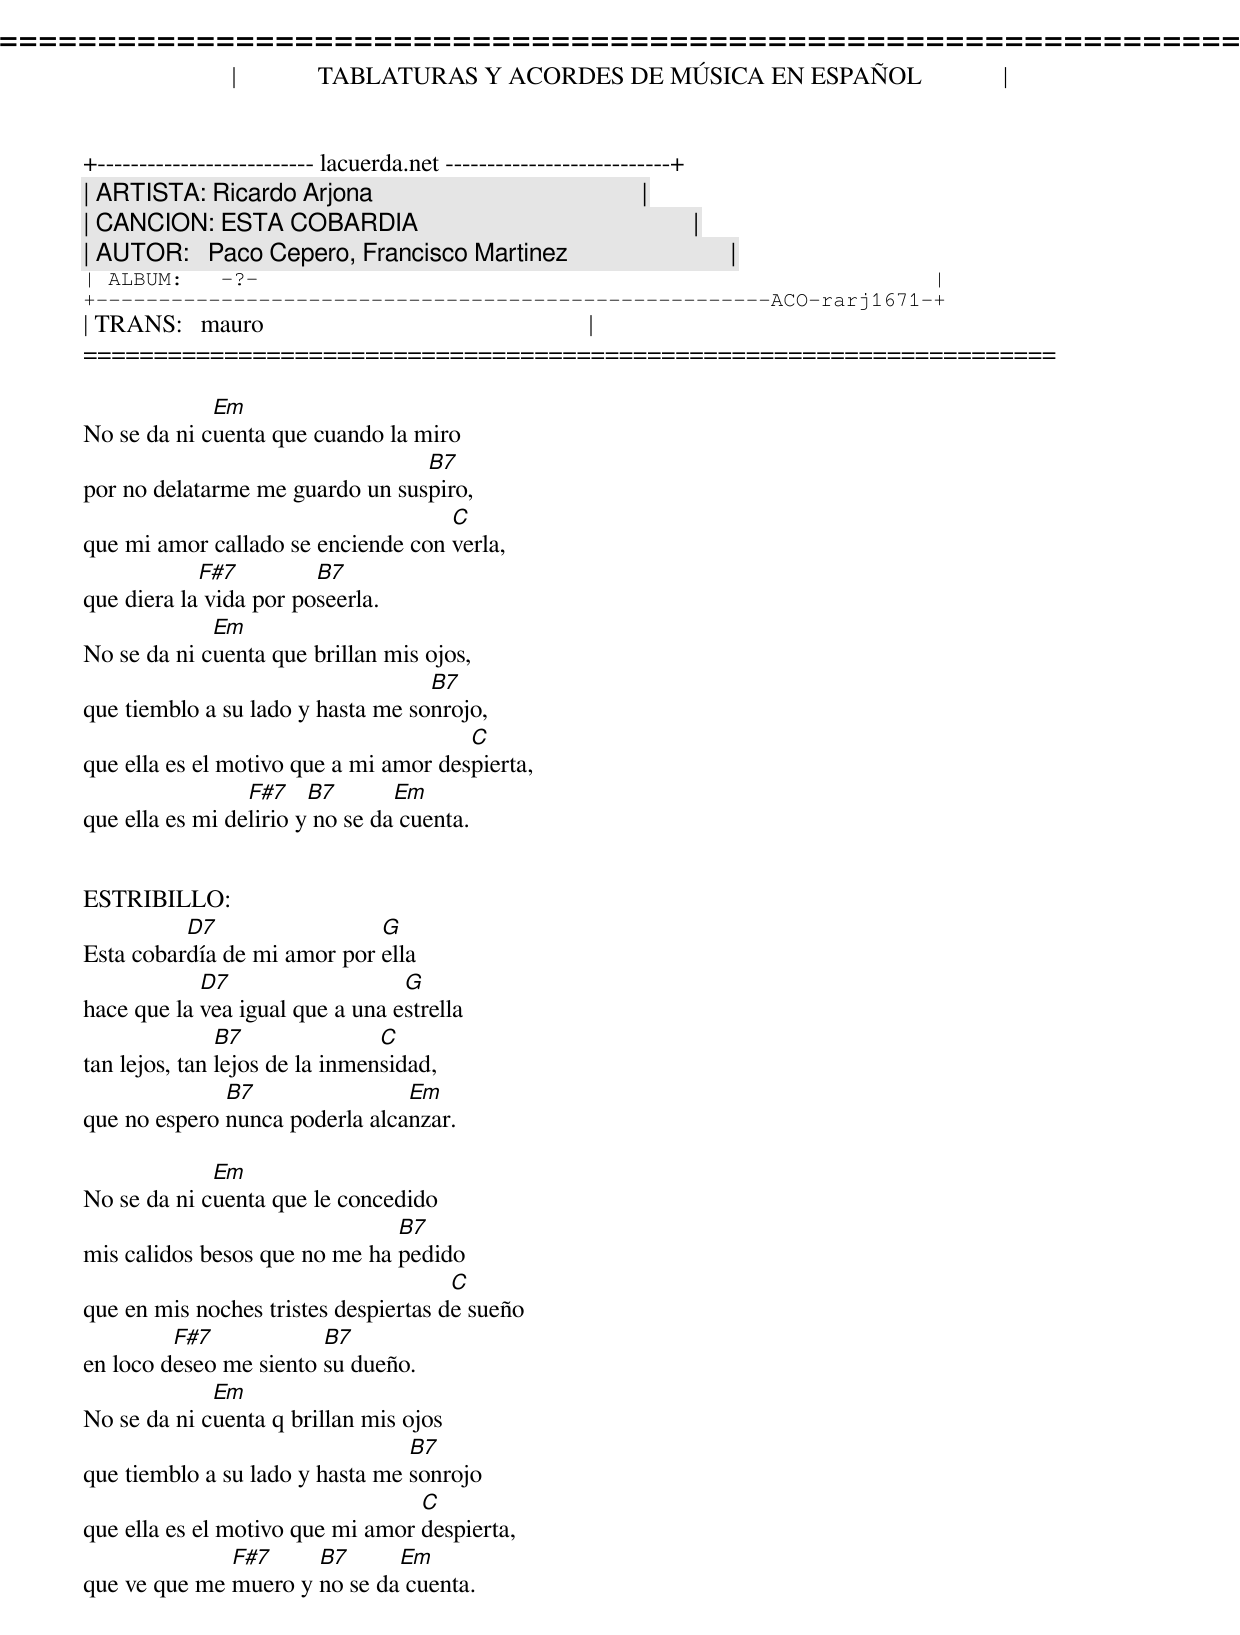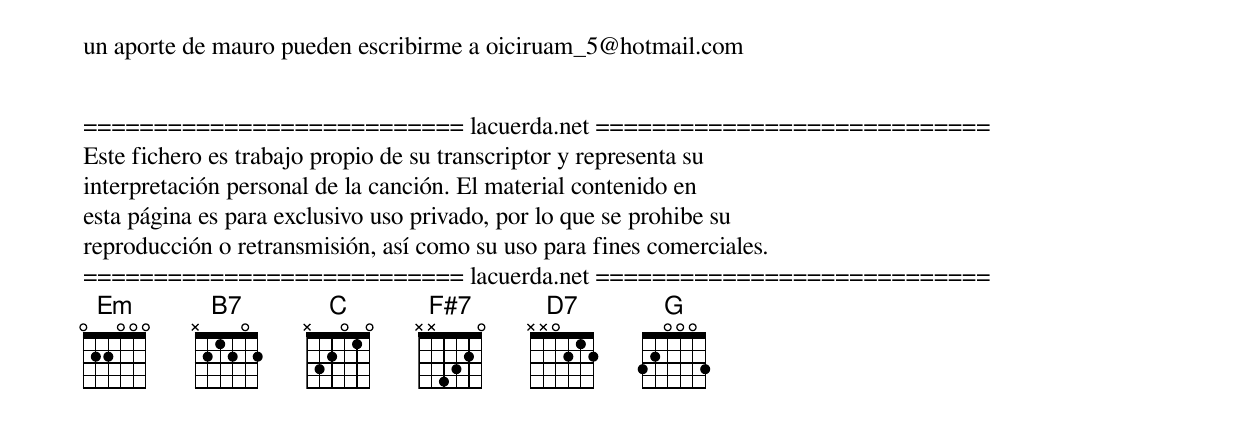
=====================================================================
|             TABLATURAS Y ACORDES DE MÚSICA EN ESPAÑOL             |
+-------------------------- lacuerda.net ---------------------------+
| ARTISTA: Ricardo Arjona                                           |
| CANCION: ESTA COBARDIA                                            |
| AUTOR:   Paco Cepero, Francisco Martinez                          |
| ALBUM:   -?-                                                      |
+------------------------------------------------------ACO-rarj1671-+
| TRANS:   mauro                                                    |
=====================================================================

             Em
No se da ni cuenta que cuando la miro
                                 B7
por no delatarme me guardo un suspiro,
                                    C
que mi amor callado se enciende con verla,
            F#7         B7
que diera la vida por poseerla.
             Em
No se da ni cuenta que brillan mis ojos,
                                   B7
que tiemblo a su lado y hasta me sonrojo,
                                       C
que ella es el motivo que a mi amor despierta,
                 F#7    B7       Em
que ella es mi delirio y no se da cuenta.


ESTRIBILLO:
          D7                 G
Esta cobardía de mi amor por ella
            D7                   G
hace que la vea igual que a una estrella
               B7               C
tan lejos, tan lejos de la inmensidad,
              B7                Em
que no espero nunca poderla alcanzar.

             Em
No se da ni cuenta que le concedido
                               B7
mis calidos besos que no me ha pedido
                                      C
que en mis noches tristes despiertas de sueño
         F#7            B7
en loco deseo me siento su dueño.
             Em
No se da ni cuenta q brillan mis ojos
                                 B7
que tiemblo a su lado y hasta me sonrojo
                                  C
que ella es el motivo que mi amor despierta,
              F#7     B7      Em
que ve que me muero y no se da cuenta.

un aporte de mauro pueden escribirme a oiciruam_5@hotmail.com


=========================== lacuerda.net ============================
Este fichero es trabajo propio de su transcriptor y representa su
interpretación personal de la canción. El material contenido en
esta página es para exclusivo uso privado, por lo que se prohibe su
reproducción o retransmisión, así como su uso para fines comerciales.
=========================== lacuerda.net ============================
